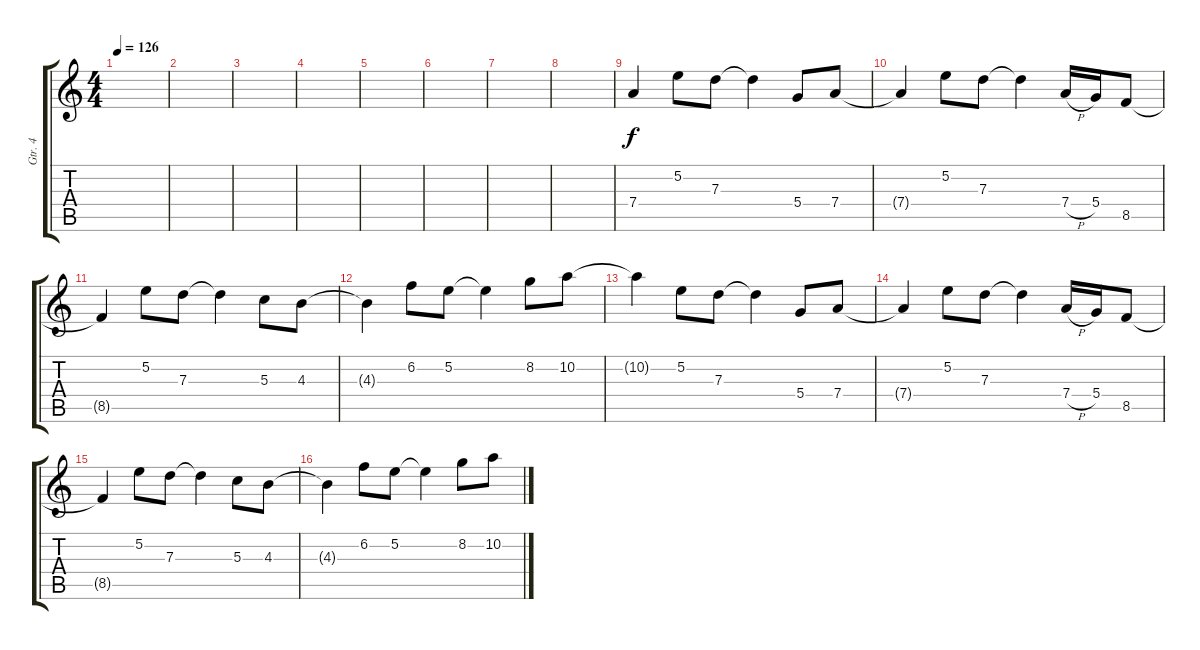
\track ("Gtr. 4" "Gtr. 4") {instrument distortionguitar}
\staff {score tabs}
\tuning (E4 B3 G3 D3 A2 E2) {hide}
\ts (4 4)
\tempo 126
\clef g2
\ks c
|
|
|
|
|
|
|
|
7.4.4 5.2.8 7.3.8 7.3{t}.4 5.4.8 7.4.8 |
7.4{t}.4 5.2.8 7.3.8 7.3{t}.4 7.4{h}.16 5.4.16 8.5.8 |
8.5{t}.4 5.2.8 7.3.8 7.3{t}.4 5.3.8 4.3.8 |
4.3{t}.4 6.2.8 5.2.8 5.2{t}.4 8.2.8 10.2.8 |
10.2{t}.4 5.2.8 7.3.8 7.3{t}.4 5.4.8 7.4.8 |
7.4{t}.4 5.2.8 7.3.8 7.3{t}.4 7.4{h}.16 5.4.16 8.5.8 |
8.5{t}.4 5.2.8 7.3.8 7.3{t}.4 5.3.8 4.3.8 |
4.3{t}.4 6.2.8 5.2.8 5.2{t}.4 8.2.8 10.2.8
